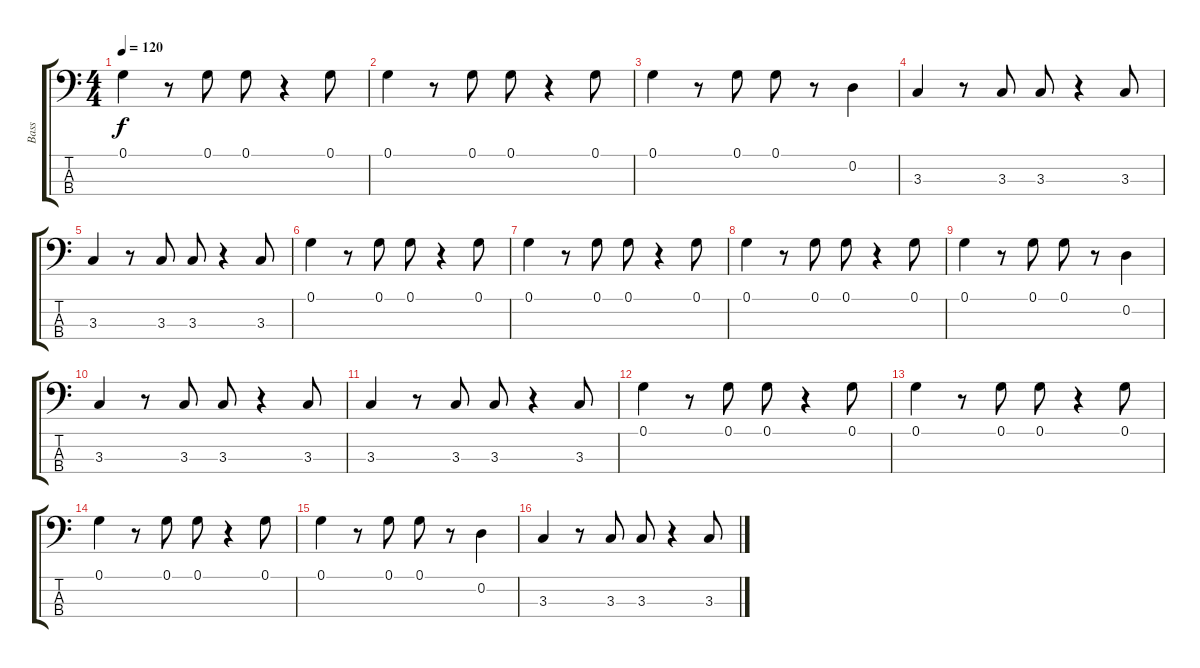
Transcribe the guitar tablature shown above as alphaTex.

\track ("Bass" "Bass") {instrument electricbassfinger}
\staff {score tabs}
\tuning (G2 D2 A1 E1) {hide}
\ts (4 4)
\tempo 120
\clef f4
\ks c
0.1.4{dy f} r.8 0.1.8 0.1.8 r.4 0.1.8 |
0.1.4 r.8 0.1.8 0.1.8 r.4 0.1.8 |
0.1.4 r.8 0.1.8 0.1.8 r.8 0.2.4 |
3.3.4 r.8 3.3.8 3.3.8 r.4 3.3.8 |
3.3.4 r.8 3.3.8 3.3.8 r.4 3.3.8 |
0.1.4 r.8 0.1.8 0.1.8 r.4 0.1.8 |
0.1.4 r.8 0.1.8 0.1.8 r.4 0.1.8 |
0.1.4 r.8 0.1.8 0.1.8 r.4 0.1.8 |
0.1.4 r.8 0.1.8 0.1.8 r.8 0.2.4 |
3.3.4 r.8 3.3.8 3.3.8 r.4 3.3.8 |
3.3.4 r.8 3.3.8 3.3.8 r.4 3.3.8 |
0.1.4 r.8 0.1.8 0.1.8 r.4 0.1.8 |
0.1.4 r.8 0.1.8 0.1.8 r.4 0.1.8 |
0.1.4 r.8 0.1.8 0.1.8 r.4 0.1.8 |
0.1.4 r.8 0.1.8 0.1.8 r.8 0.2.4 |
3.3.4 r.8 3.3.8 3.3.8 r.4 3.3.8
